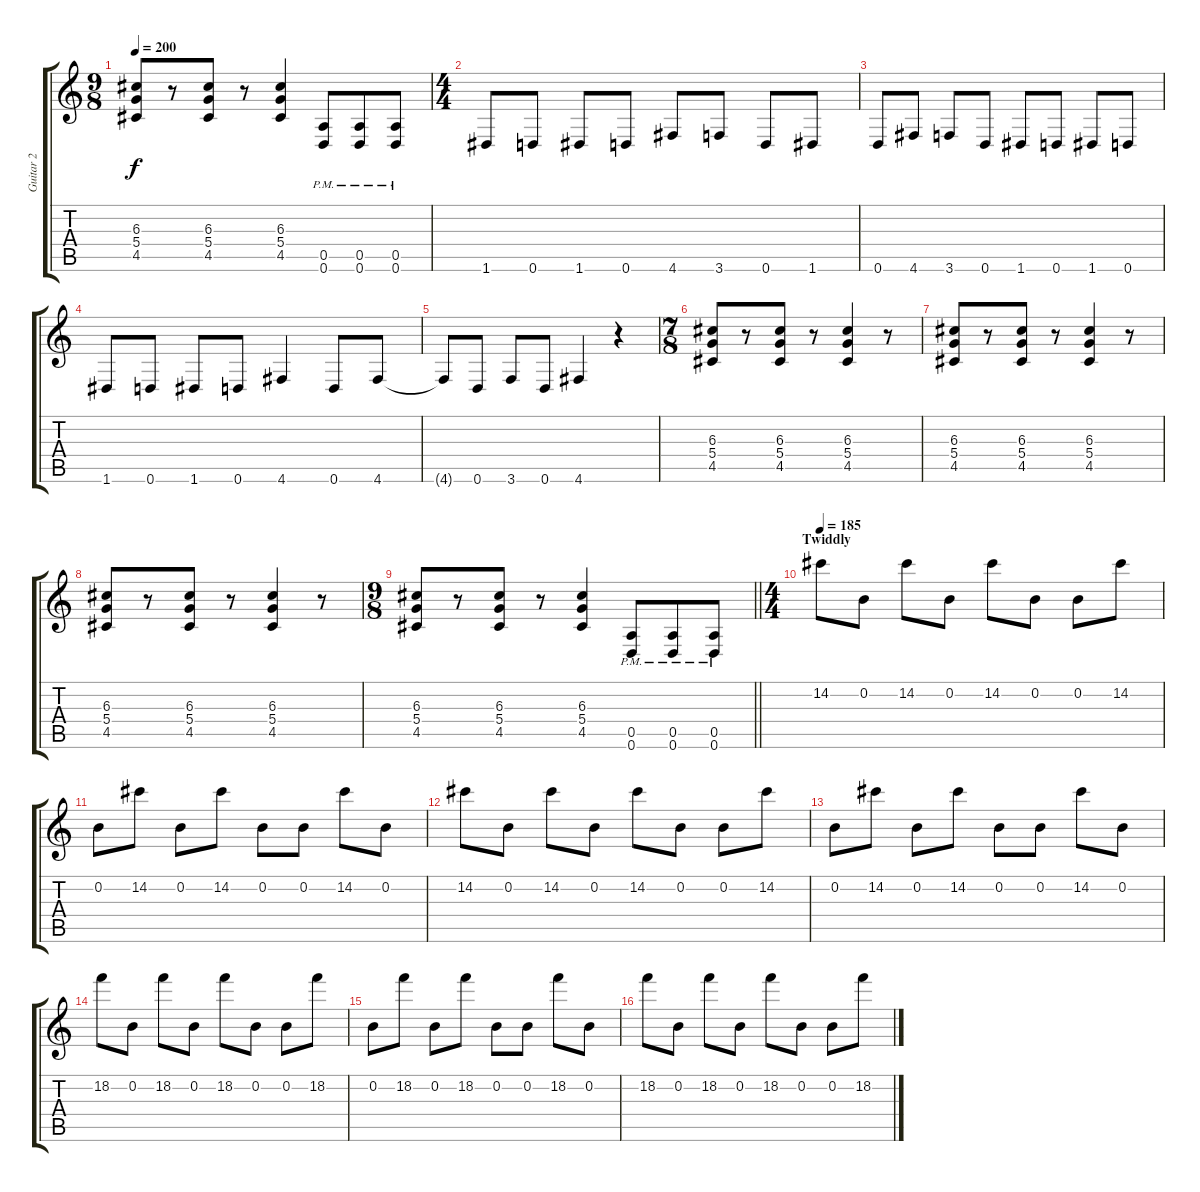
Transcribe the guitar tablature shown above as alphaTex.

\track ("Guitar 2" "Guitar 2") {instrument overdrivenguitar}
\staff {score tabs}
\tuning (E4 B3 G3 D3 A2 D2) {hide}
\ts (9 8)
\tempo 200
\clef g2
\ks c
(6.3 5.4 4.5).8{dy f} r.8 (6.3 5.4 4.5).8 r.8 (6.3 5.4 4.5).4 (0.5{pm} 0.6{pm}).8 (0.5{pm} 0.6{pm}).8 (0.5{pm} 0.6{pm}).8 |
\ts (4 4)
1.6.8 0.6.8 1.6.8 0.6.8 4.6.8 3.6.8 0.6.8 1.6.8 |
0.6.8 4.6.8 3.6.8 0.6.8 1.6.8 0.6.8 1.6.8 0.6.8 |
1.6.8 0.6.8 1.6.8 0.6.8 4.6.4 0.6.8 4.6.8 |
4.6{t}.8 0.6.8 3.6.8 0.6.8 4.6.4 r.4 |
\ts (7 8)
(6.3 5.4 4.5).8 r.8 (6.3 5.4 4.5).8 r.8 (6.3 5.4 4.5).4 r.8 |
(6.3 5.4 4.5).8 r.8 (6.3 5.4 4.5).8 r.8 (6.3 5.4 4.5).4 r.8 |
(6.3 5.4 4.5).8 r.8 (6.3 5.4 4.5).8 r.8 (6.3 5.4 4.5).4 r.8 |
\ts (9 8)
\barLineRight lightlight
(6.3 5.4 4.5).8 r.8 (6.3 5.4 4.5).8 r.8 (6.3 5.4 4.5).4 (0.5{pm} 0.6{pm}).8 (0.5{pm} 0.6{pm}).8 (0.5{pm} 0.6{pm}).8 |
\ts (4 4)
\section ("" "Twiddly")
\tempo 185
14.2.8 0.2.8 14.2.8 0.2.8 14.2.8 0.2.8 0.2.8 14.2.8 |
0.2.8 14.2.8 0.2.8 14.2.8 0.2.8 0.2.8 14.2.8 0.2.8 |
14.2.8 0.2.8 14.2.8 0.2.8 14.2.8 0.2.8 0.2.8 14.2.8 |
0.2.8 14.2.8 0.2.8 14.2.8 0.2.8 0.2.8 14.2.8 0.2.8 |
18.2.8 0.2.8 18.2.8 0.2.8 18.2.8 0.2.8 0.2.8 18.2.8 |
0.2.8 18.2.8 0.2.8 18.2.8 0.2.8 0.2.8 18.2.8 0.2.8 |
18.2.8 0.2.8 18.2.8 0.2.8 18.2.8 0.2.8 0.2.8 18.2.8
